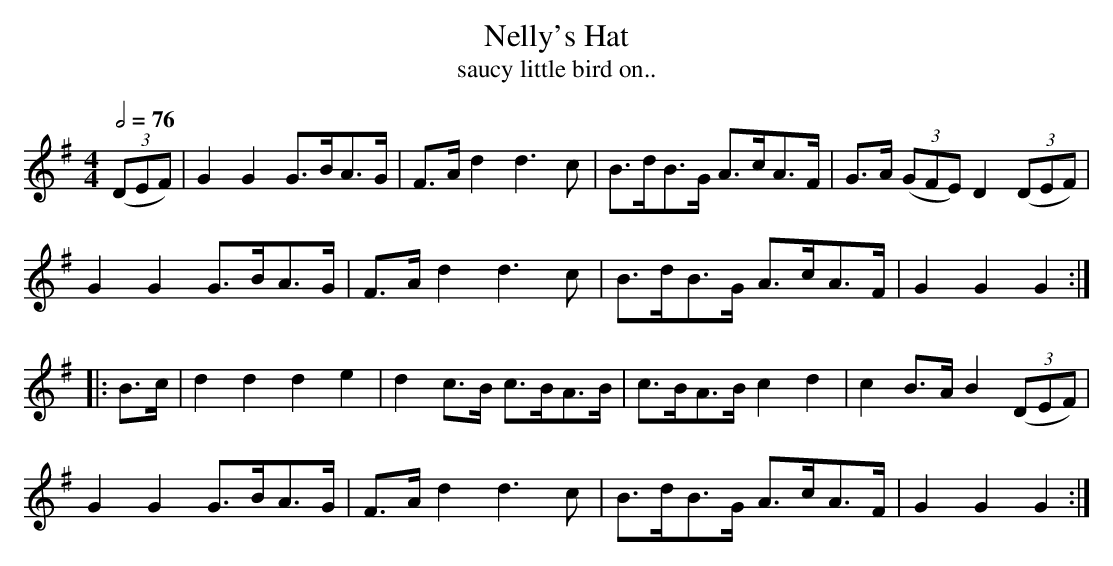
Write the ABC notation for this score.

X:1
T:Nelly's Hat
T:saucy little bird on..
M:4/4
L:1/8
Q:1/2=76
K:G
((3DEF)|G2G2G3/2B/A3/2G/|F>A d2d3c|\
B3/2d/B3/2G/ A3/2c/A3/2F/|G3/2A/ ((3GFE) D2 ((3DEF)|
G2G2 G3/2B/2A3/2G/|F>A d2d3c|\
B3/2d/2B3/2G/ A3/2c/2A3/2F/2|G2G2G2:|
|:B3/2c/2|d2d2d2e2|d2c3/2B/ c>BA3/2B/|\
c3/2B/2A3/2B/ c2d2|c2B3/2A/ B2 ((3DEF)|
G2G2G3/2B/2A3/2G/|F>A d2d3c|\
B3/2d/2B3/2G/ A3/2c/A3/2F/|G2G2G2:|
